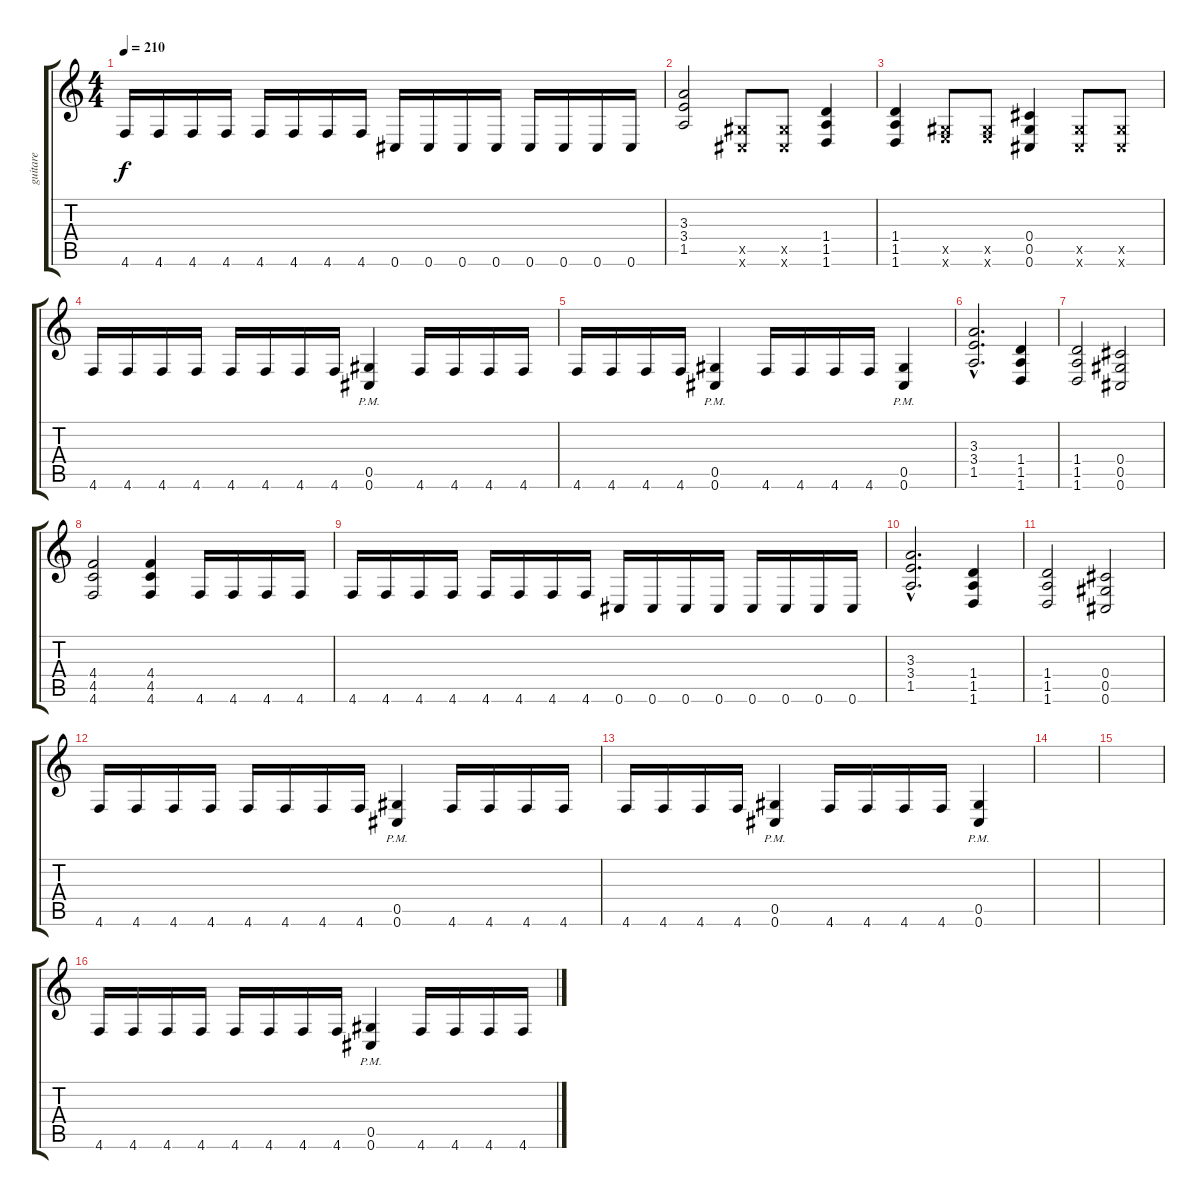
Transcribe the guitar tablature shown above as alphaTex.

\track ("guitare" "guitare") {instrument distortionguitar}
\staff {score tabs}
\tuning (Eb4 Bb3 Gb3 Db3 Ab2 Db2) {hide}
\ts (4 4)
\tempo 210
\clef g2
\ks c
4.6.16{dy f} 4.6.16 4.6.16 4.6.16 4.6.16 4.6.16 4.6.16 4.6.16 0.6.16 0.6.16 0.6.16 0.6.16 0.6.16 0.6.16 0.6.16 0.6.16 |
(3.3 3.4 1.5).2 (0.5{x} 0.6{x}).8 (0.5{x} 0.6{x}).8 (1.4 1.5 1.6).4 |
(1.4 1.5 1.6).4 (0.5{x} 3.6{x}).8 (0.5{x} 3.6{x}).8 (0.4 0.5 0.6).4 (0.5{x} 0.6{x}).8 (0.5{x} 0.6{x}).8 |
4.6.16 4.6.16 4.6.16 4.6.16 4.6.16 4.6.16 4.6.16 4.6.16 (0.5{pm} 0.6{pm}).4 4.6.16 4.6.16 4.6.16 4.6.16 |
4.6.16 4.6.16 4.6.16 4.6.16 (0.5{pm} 0.6{pm}).4 4.6.16 4.6.16 4.6.16 4.6.16 (0.5{pm} 0.6{pm}).4 |
(3.3{hac} 3.4{hac} 1.5{hac}).2{d} (1.4 1.5 1.6).4 |
(1.4 1.5 1.6).2 (0.4 0.5 0.6).2 |
(4.4 4.5 4.6).2 (4.4 4.5 4.6).4 4.6.16 4.6.16 4.6.16 4.6.16 |
4.6.16 4.6.16 4.6.16 4.6.16 4.6.16 4.6.16 4.6.16 4.6.16 0.6.16 0.6.16 0.6.16 0.6.16 0.6.16 0.6.16 0.6.16 0.6.16 |
(3.3{hac} 3.4{hac} 1.5{hac}).2{d} (1.4 1.5 1.6).4 |
(1.4 1.5 1.6).2 (0.4 0.5 0.6).2 |
4.6.16 4.6.16 4.6.16 4.6.16 4.6.16 4.6.16 4.6.16 4.6.16 (0.5{pm} 0.6{pm}).4 4.6.16 4.6.16 4.6.16 4.6.16 |
4.6.16 4.6.16 4.6.16 4.6.16 (0.5{pm} 0.6{pm}).4 4.6.16 4.6.16 4.6.16 4.6.16 (0.5{pm} 0.6{pm}).4 |
|
|
4.6.16 4.6.16 4.6.16 4.6.16 4.6.16 4.6.16 4.6.16 4.6.16 (0.5{pm} 0.6{pm}).4 4.6.16 4.6.16 4.6.16 4.6.16
